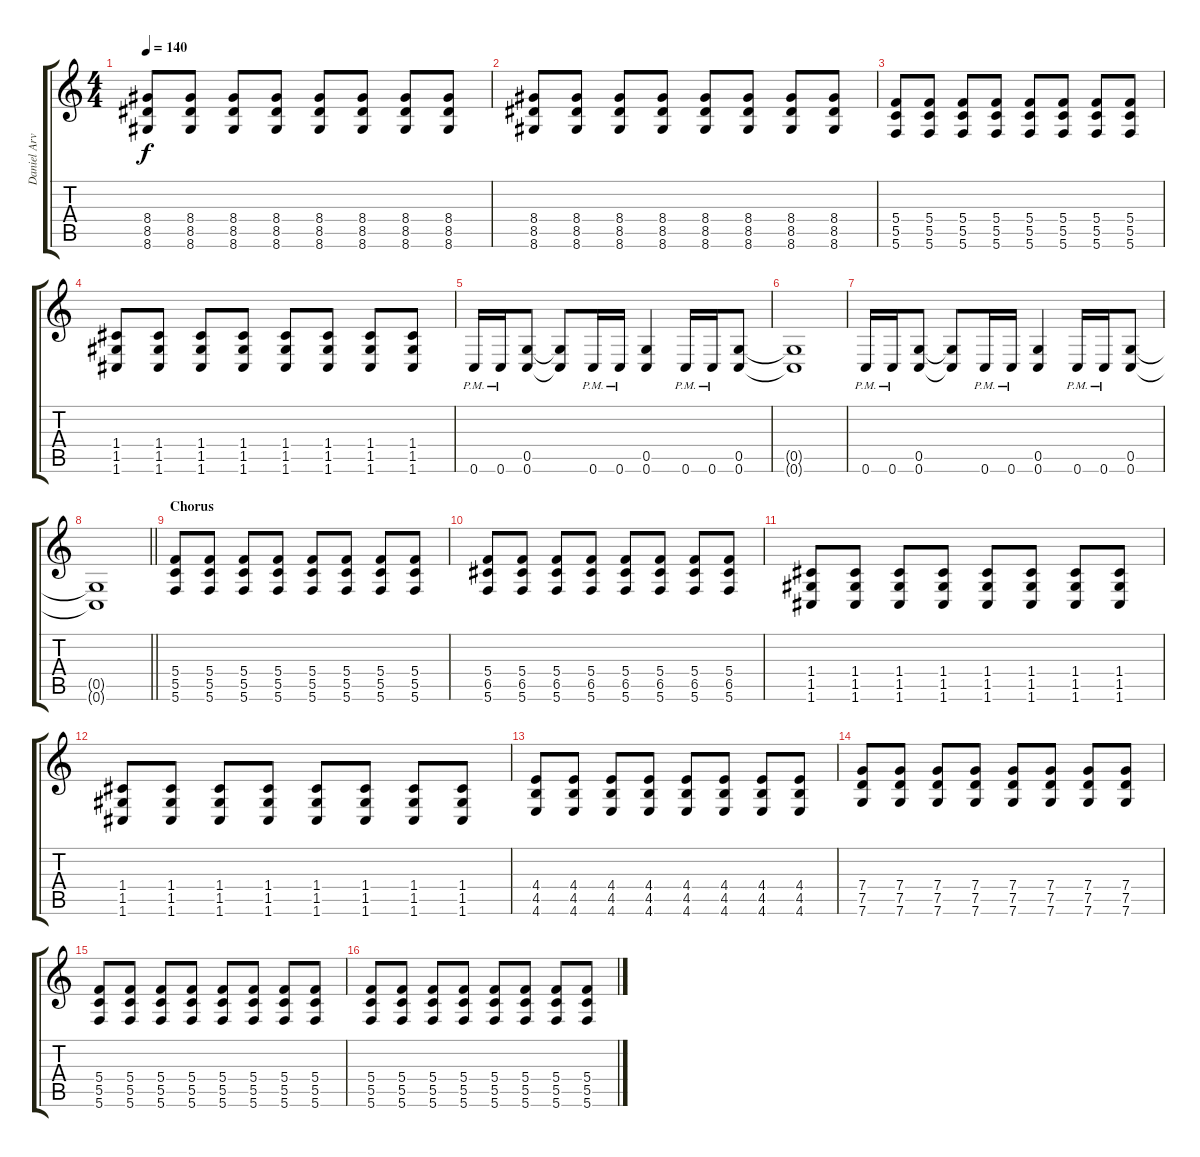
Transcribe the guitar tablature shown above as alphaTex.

\track ("Daniel Arvidsson " "Daniel Arv") {instrument distortionguitar}
\staff {score tabs}
\tuning (D4 A3 F3 C3 G2 C2) {hide}
\ts (4 4)
\tempo 140
\clef g2
\ks c
(8.4 8.5 8.6).8{dy f} (8.4 8.5 8.6).8 (8.4 8.5 8.6).8 (8.4 8.5 8.6).8 (8.4 8.5 8.6).8 (8.4 8.5 8.6).8 (8.4 8.5 8.6).8 (8.4 8.5 8.6).8 |
(8.4 8.5 8.6).8 (8.4 8.5 8.6).8 (8.4 8.5 8.6).8 (8.4 8.5 8.6).8 (8.4 8.5 8.6).8 (8.4 8.5 8.6).8 (8.4 8.5 8.6).8 (8.4 8.5 8.6).8 |
(5.4 5.5 5.6).8 (5.4 5.5 5.6).8 (5.4 5.5 5.6).8 (5.4 5.5 5.6).8 (5.4 5.5 5.6).8 (5.4 5.5 5.6).8 (5.4 5.5 5.6).8 (5.4 5.5 5.6).8 |
(1.4 1.5 1.6).8 (1.4 1.5 1.6).8 (1.4 1.5 1.6).8 (1.4 1.5 1.6).8 (1.4 1.5 1.6).8 (1.4 1.5 1.6).8 (1.4 1.5 1.6).8 (1.4 1.5 1.6).8 |
0.6{pm}.16 0.6{pm}.16 (0.5 0.6).8 (0.5{t} 0.6{t}).8 0.6{pm}.16 0.6{pm}.16 (0.5 0.6).4 0.6{pm}.16 0.6{pm}.16 (0.5 0.6).8 |
(0.5{t} 0.6{t}).1 |
0.6{pm}.16 0.6{pm}.16 (0.5 0.6).8 (0.5{t} 0.6{t}).8 0.6{pm}.16 0.6{pm}.16 (0.5 0.6).4 0.6{pm}.16 0.6{pm}.16 (0.5 0.6).8 |
\barLineRight lightlight
(0.5{t} 0.6{t}).1 |
\section ("" "Chorus")
(5.4 5.5 5.6).8 (5.4 5.5 5.6).8 (5.4 5.5 5.6).8 (5.4 5.5 5.6).8 (5.4 5.5 5.6).8 (5.4 5.5 5.6).8 (5.4 5.5 5.6).8 (5.4 5.5 5.6).8 |
(5.4 6.5 5.6).8 (5.4 6.5 5.6).8 (5.4 6.5 5.6).8 (5.4 6.5 5.6).8 (5.4 6.5 5.6).8 (5.4 6.5 5.6).8 (5.4 6.5 5.6).8 (5.4 6.5 5.6).8 |
(1.4 1.5 1.6).8 (1.4 1.5 1.6).8 (1.4 1.5 1.6).8 (1.4 1.5 1.6).8 (1.4 1.5 1.6).8 (1.4 1.5 1.6).8 (1.4 1.5 1.6).8 (1.4 1.5 1.6).8 |
(1.4 1.5 1.6).8 (1.4 1.5 1.6).8 (1.4 1.5 1.6).8 (1.4 1.5 1.6).8 (1.4 1.5 1.6).8 (1.4 1.5 1.6).8 (1.4 1.5 1.6).8 (1.4 1.5 1.6).8 |
(4.4 4.5 4.6).8 (4.4 4.5 4.6).8 (4.4 4.5 4.6).8 (4.4 4.5 4.6).8 (4.4 4.5 4.6).8 (4.4 4.5 4.6).8 (4.4 4.5 4.6).8 (4.4 4.5 4.6).8 |
(7.4 7.5 7.6).8 (7.4 7.5 7.6).8 (7.4 7.5 7.6).8 (7.4 7.5 7.6).8 (7.4 7.5 7.6).8 (7.4 7.5 7.6).8 (7.4 7.5 7.6).8 (7.4 7.5 7.6).8 |
(5.4 5.5 5.6).8 (5.4 5.5 5.6).8 (5.4 5.5 5.6).8 (5.4 5.5 5.6).8 (5.4 5.5 5.6).8 (5.4 5.5 5.6).8 (5.4 5.5 5.6).8 (5.4 5.5 5.6).8 |
(5.4 5.5 5.6).8 (5.4 5.5 5.6).8 (5.4 5.5 5.6).8 (5.4 5.5 5.6).8 (5.4 5.5 5.6).8 (5.4 5.5 5.6).8 (5.4 5.5 5.6).8 (5.4 5.5 5.6).8
